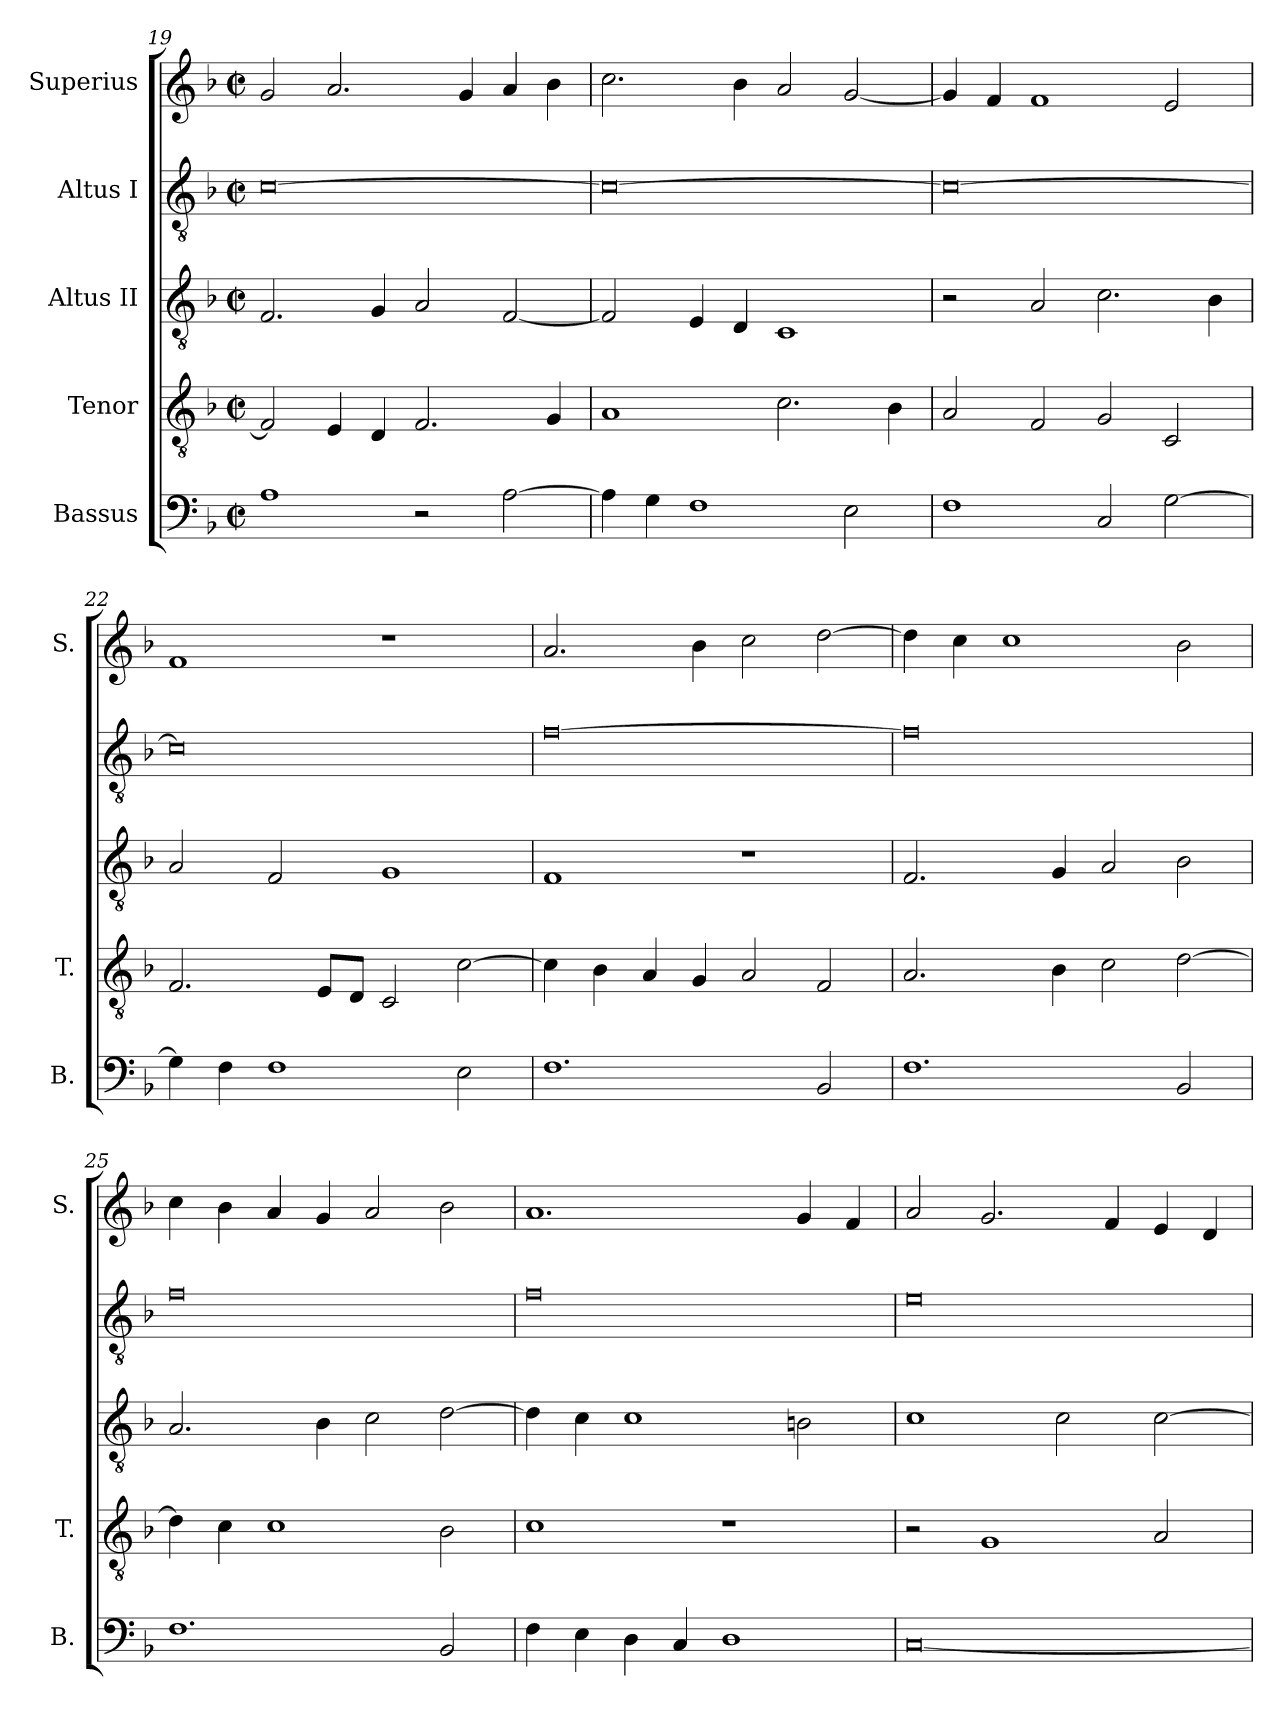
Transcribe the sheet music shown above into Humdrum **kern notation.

**kern	**kern	**kern	**kern	**kern
*part5	*part4	*part3	*part2	*part1
*staff5	*staff4	*staff3	*staff2	*staff1
*I"Bassus	*I"Tenor	*I"Altus II	*I"Altus I	*I"Superius
*I'B.	*I'T.	*	*	*I'S.
*clefF4	*clefGv2	*clefGv2	*clefGv2	*clefG2
*	*ITrd7c12	*ITrd7c12	*ITrd7c12	*
*k[b-]	*k[b-]	*k[b-]	*k[b-]	*k[b-]
*F:	*F:	*F:	*F:	*F:
*M2/2	*M2/2	*M2/2	*M2/2	*M2/2
*met(c|)	*met(c|)	*met(c|)	*met(c|)	*met(c|)
=19	=19	=19	=19	=19
1Ai	2FFi/]	2.FFi/	[>0Ci	2gi/
.	4EEi/	.	.	2.ai/
.	4DDi/	4GGi/	.	.
2r	2.FFi/	2AAi/	.	.
.	.	.	.	4gi/
[>2Ai\	.	[<2FFi/	.	4ai/
.	4GGi/	.	.	4b-i\
!!LO:PB:g=z
=20	=20	=20	=20	=20
4Ai\]	1AAi	2FFi/]	0Ci_>	2.cci\
4Gi\	.	.	.	.
1Fi	.	4EEi/	.	.
.	.	4DDi/	.	4b-i\
.	2.Ci\	1CCi	.	2ai/
2Ei\	.	.	.	[<2gi/
.	4BB-i\	.	.	.
=21	=21	=21	=21	=21
1Fi	2AAi/	2r	0Ci_>	4gi/]
.	.	.	.	4fi/
.	2FFi/	2AAi/	.	1fi
2Ci/	2GGi/	2.Ci\	.	.
[>2Gi\	2CCi/	.	.	2ei/
.	.	4BB-i\	.	.
=22	=22	=22	=22	=22
4Gi\]	2.FFi/	2AAi/	0Ci]	1fi
4Fi\	.	.	.	.
1Fi	.	2FFi/	.	.
.	8EEi/L	.	.	.
.	8DDi/J	.	.	.
.	2CCi/	1GGi	.	1r
2Ei\	[>2Ci\	.	.	.
=23	=23	=23	=23	=23
1.Fi	4Ci\]	1FFi	[>0Fi	2.ai/
.	4BB-i\	.	.	.
.	4AAi/	.	.	.
.	4GGi/	.	.	4b-i\
.	2AAi/	1r	.	2cci\
2BB-i/	2FFi/	.	.	[>2ddi\
!!LO:LB:g=z
=24	=24	=24	=24	=24
1.Fi	2.AAi/	2.FFi/	0Fi]	4ddi\]
.	.	.	.	4cci\
.	.	.	.	1cci
.	4BB-i\	4GGi/	.	.
.	2Ci\	2AAi/	.	.
2BB-i/	[>2Di\	2BB-i\	.	2b-i\
=25	=25	=25	=25	=25
1.Fi	4Di\]	2.AAi/	0Fi	4cci\
.	4Ci\	.	.	4b-i\
.	1Ci	.	.	4ai/
.	.	4BB-i\	.	4gi/
.	.	2Ci\	.	2ai/
2BB-i/	2BB-i\	[>2Di\	.	2b-i\
=26	=26	=26	=26	=26
4Fi\	1Ci	4Di\]	0Fi	1.ai
4Ei\	.	4Ci\	.	.
4Di\	.	1Ci	.	.
4Ci/	.	.	.	.
1Di	1r	.	.	.
.	.	2BBni\	.	4gi/
.	.	.	.	4fi/
=27	=27	=27	=27	=27
[<0Ci	2r	1Ci	0Ei	2ai/
.	1GGi	.	.	2.gi/
.	.	2Ci\	.	.
.	.	.	.	4fi/
.	2AAi/	[>2Ci\	.	4ei/
.	.	.	.	4di/
=	=	=	=	=
*-	*-	*-	*-	*-
